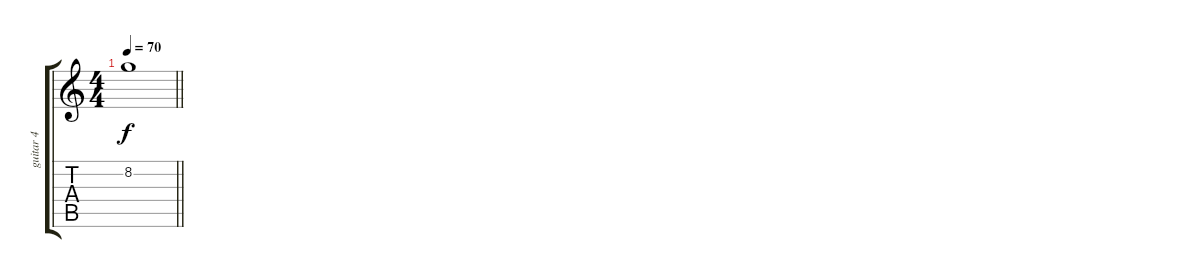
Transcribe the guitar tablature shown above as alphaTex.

\track ("guitar 4" "guitar 4") {instrument electricguitarjazz}
\staff {score tabs}
\tuning (E4 B3 G3 D3 A2 E2) {hide}
\ts (4 4)
\tempo 70
\clef g2
\barLineRight lightlight
\ks c
8.2{t}.1{dy f}
